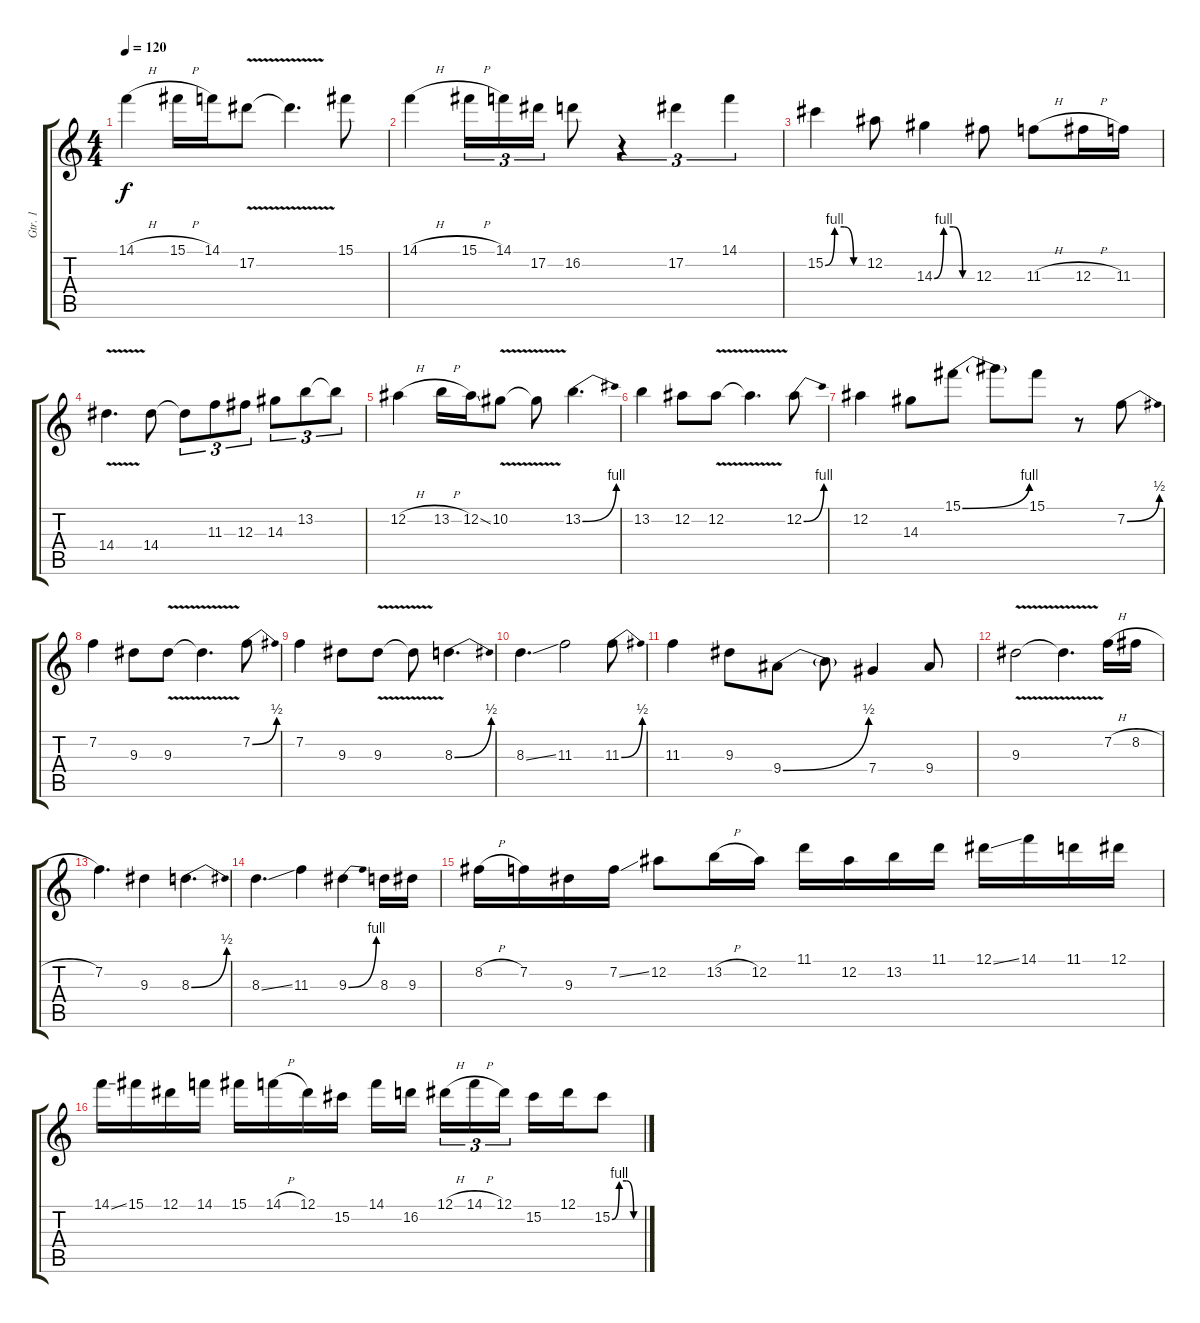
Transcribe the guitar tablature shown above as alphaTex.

\track ("Gtr. 1" "Gtr. 1") {instrument overdrivenguitar}
\staff {score tabs}
\tuning (Eb4 Bb3 Gb3 Db3 Ab2 Eb2) {hide}
\ts (4 4)
\tempo 120
\clef g2
\ks c
14.1{h}.4{dy f} 15.1{h}.16 14.1.16 17.2{v}.8 17.2{t}.4{d} 15.1.8 |
14.1{h}.4 15.1{h}.16{tu (3 2)} 14.1.16{tu (3 2)} 17.2.16{tu (3 2)} 16.2.8 r.4{tu (3 2)} 17.2.4{tu (3 2)} 14.1.4{tu (3 2)} |
15.2{be (custom 0 0 15 4 30 4 45 0 60 0)}.4 12.2.8 14.3{be (custom 0 0 15 4 30 4 45 0 60 0)}.4 12.3.8 11.3{h}.8 12.3{h}.16 11.3.16 |
14.4{v}.4{d} 14.4.8 14.4{t}.8{tu (3 2)} 11.3.8{tu (3 2)} 12.3.8{tu (3 2)} 14.3.8{tu (3 2)} 13.2.8{tu (3 2)} 13.2{t}.8{tu (3 2)} |
12.2{h}.4 13.2{h}.16 12.2{ss}.16 10.2{v}.8 10.2{t}.8 13.2{be (bend 0 0 60 4)}.4{d} |
13.2.4 12.2.8 12.2{v}.8 12.2{t}.4{d} 12.2{be (bend 0 0 60 4)}.8 |
12.2.4 14.3.8 15.1{be (bend 0 0 60 4)}.8 15.1{t}.8 15.1.8 r.8 7.2{be (bend 0 0 60 2)}.8 |
7.2.4 9.3.8 9.3{v}.8 9.3{t}.4{d} 7.2{be (bend 0 0 60 2)}.8 |
7.2.4 9.3.8 9.3{v}.8 9.3{t}.8 8.3{be (bend 0 0 60 2)}.4{d} |
8.3{ss}.4{d} 11.3.2 11.3{be (bend 0 0 60 2)}.8 |
11.3.4 9.3.8 9.4{be (bend 0 0 60 2)}.8 9.4{t}.8 7.4.4 9.4.8 |
9.3{v}.2 9.3{t}.4{d} 7.2{h}.16 8.2{h}.16 |
7.2.4{d} 9.3.4 8.3{be (bend 0 0 60 2)}.4{d} |
8.3{ss}.4{d} 11.3.4 9.3{be (bend 0 0 60 4)}.4 8.3.16 9.3.16 |
8.2{h}.16 7.2.16 9.3.16 7.2{ss}.16 12.2.8 13.2{h}.16 12.2.16 11.1.16 12.2.16 13.2.16 11.1.16 12.1{ss}.16 14.1.16 11.1.16 12.1.16 |
14.1{ss}.16 15.1.16 12.1.16 14.1.16 15.1.16 14.1{h}.16 12.1.16 15.2.16 14.1.16 16.2.16{beam splitsecondary} 12.1{h}.16{tu (3 2)} 14.1{h}.16{tu (3 2)} 12.1.16{tu (3 2)} 15.2.16 12.1.16 15.2{be (custom 0 0 15 4 30 4 45 0 60 0)}.8
